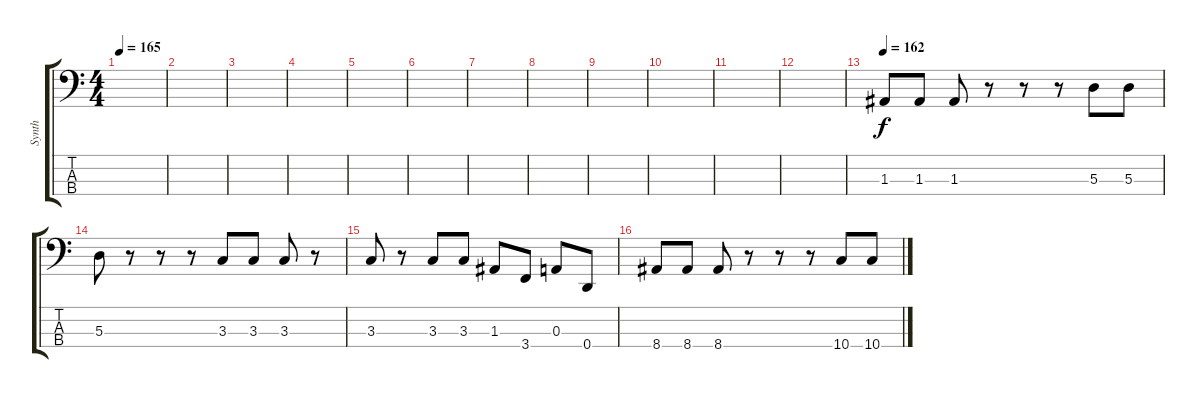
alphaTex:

\track ("Synth" "Synth") {instrument synthbass1}
\staff {score tabs}
\tuning (G2 D2 A1 D1) {hide}
\ts (4 4)
\tempo 165
\clef f4
\ks c
|
|
|
|
|
|
|
|
|
|
|
|
\tempo 162
1.3.8 1.3.8 1.3.8 r.8 r.8 r.8 5.3.8 5.3.8 |
5.3.8 r.8 r.8 r.8 3.3.8 3.3.8 3.3.8 r.8 |
3.3.8 r.8 3.3.8 3.3.8 1.3.8 3.4.8 0.3.8 0.4.8 |
8.4.8 8.4.8 8.4.8 r.8 r.8 r.8 10.4.8 10.4.8
